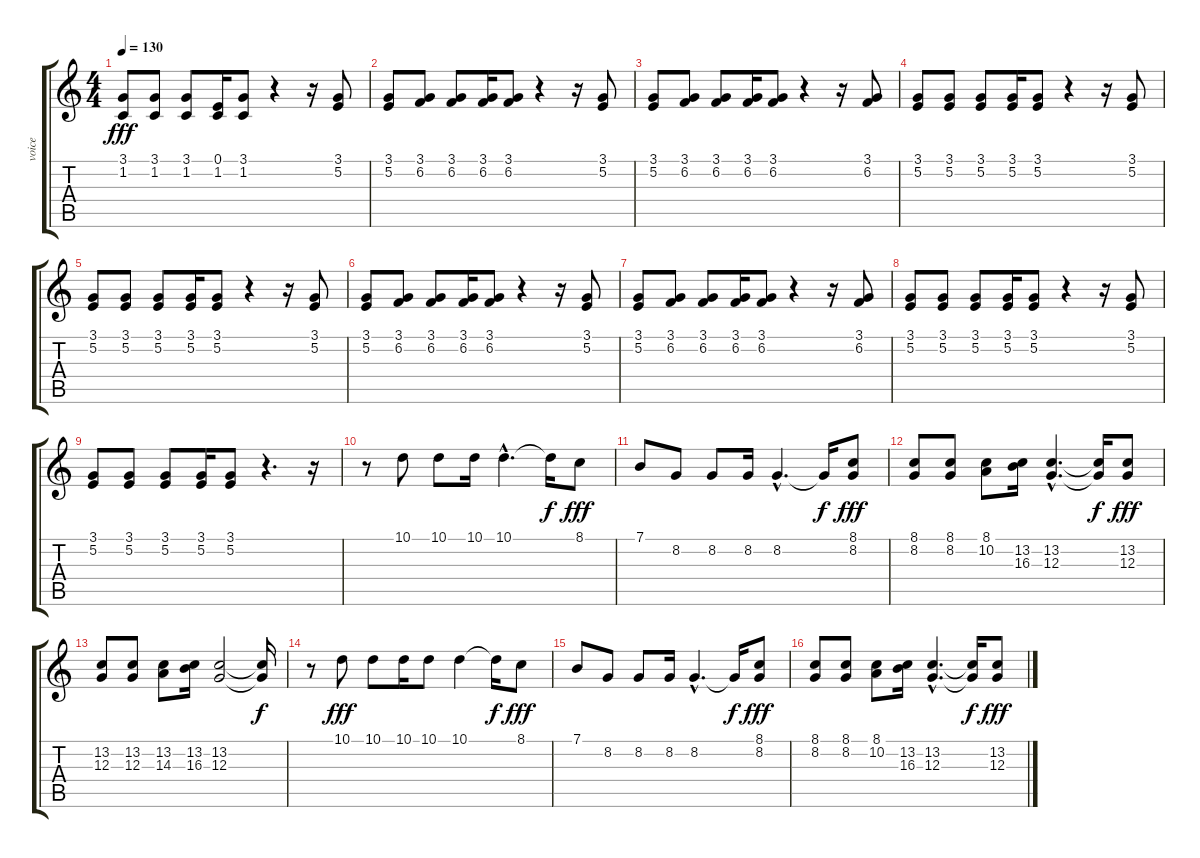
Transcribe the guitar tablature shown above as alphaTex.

\track ("voice" "voice") {instrument synthbrass2}
\staff {score tabs}
\tuning (E4 B3 G3 D3 A2 E2) {hide}
\ts (4 4)
\tempo 130
\clef g2
\ks c
(3.1 1.2).8{dy fff} (3.1 1.2).8 (3.1 1.2).8 (0.1 1.2).16 (3.1 1.2).8 r.4 r.16 (3.1 5.2).8 |
(3.1 5.2).8 (3.1 6.2).8 (3.1 6.2).8 (3.1 6.2).16 (3.1 6.2).8 r.4 r.16 (3.1 5.2).8 |
(3.1 5.2).8 (3.1 6.2).8 (3.1 6.2).8 (3.1 6.2).16 (3.1 6.2).8 r.4 r.16 (3.1 6.2).8 |
(3.1 5.2).8 (3.1 5.2).8 (3.1 5.2).8 (3.1 5.2).16 (3.1 5.2).8 r.4 r.16 (3.1 5.2).8 |
(3.1 5.2).8 (3.1 5.2).8 (3.1 5.2).8 (3.1 5.2).16 (3.1 5.2).8 r.4 r.16 (3.1 5.2).8 |
(3.1 5.2).8 (3.1 6.2).8 (3.1 6.2).8 (3.1 6.2).16 (3.1 6.2).8 r.4 r.16 (3.1 5.2).8 |
(3.1 5.2).8 (3.1 6.2).8 (3.1 6.2).8 (3.1 6.2).16 (3.1 6.2).8 r.4 r.16 (3.1 6.2).8 |
(3.1 5.2).8 (3.1 5.2).8 (3.1 5.2).8 (3.1 5.2).16 (3.1 5.2).8 r.4 r.16 (3.1 5.2).8 |
(3.1 5.2).8 (3.1 5.2).8 (3.1 5.2).8 (3.1 5.2).16 (3.1 5.2).8 r.4{d} r.16 |
r.8 10.1.8 10.1.8 10.1.16 10.1{hac}.4{d} 10.1{t}.16{dy f} 8.1.8{dy fff} |
7.1.8 8.2.8 8.2.8 8.2.16 8.2{hac}.4{d} 8.2{t}.16{dy f} (8.1 8.2).8{dy fff} |
(8.1 8.2).8 (8.1 8.2).8 (8.1 10.2).8 (13.2 16.3).16 (13.2{hac} 12.3{hac}).4{d} (13.2{t} 12.3{t}).16{dy f} (13.2 12.3).8{dy fff} |
(13.2 12.3).8 (13.2 12.3).8 (13.2 14.3).8 (13.2 16.3).16 (13.2 12.3).2 (13.2{t} 12.3{t}).16{dy f} |
r.8 10.1.8{dy fff} 10.1.8 10.1.16 10.1.8 10.1.4 10.1{t}.16{dy f} 8.1.8{dy fff} |
7.1.8 8.2.8 8.2.8 8.2.16 8.2{hac}.4{d} 8.2{t}.16{dy f} (8.1 8.2).8{dy fff} |
(8.1 8.2).8 (8.1 8.2).8 (8.1 10.2).8 (13.2 16.3).16 (13.2{hac} 12.3{hac}).4{d} (13.2{t} 12.3{t}).16{dy f} (13.2 12.3).8{dy fff}
